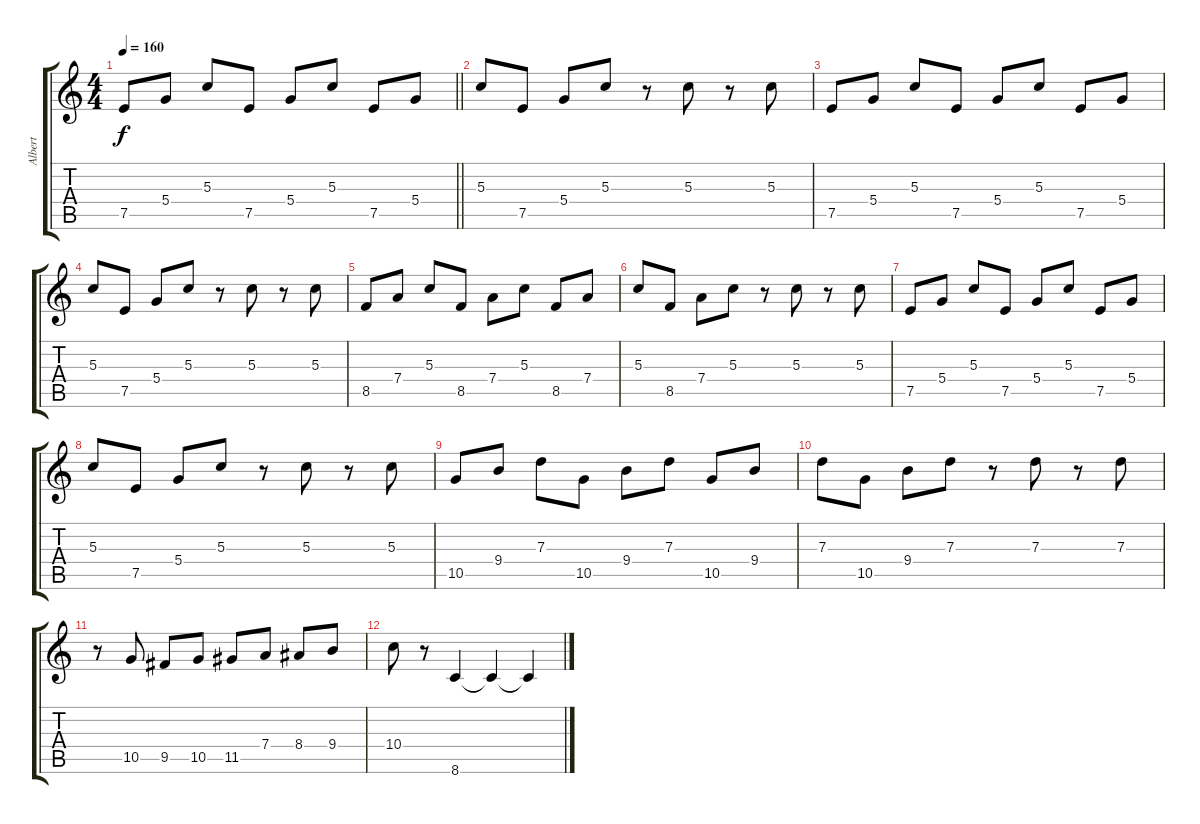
\track ("Albert " "Albert ") {instrument electricguitarmuted}
\staff {score tabs}
\tuning (E4 B3 G3 D3 A2 E2) {hide}
\ts (4 4)
\tempo 160
\clef g2
\barLineRight lightlight
\ks c
7.5.8{dy f} 5.4.8 5.3.8 7.5.8 5.4.8 5.3.8 7.5.8 5.4.8 |
5.3.8 7.5.8 5.4.8 5.3.8 r.8 5.3.8 r.8 5.3.8 |
7.5.8 5.4.8 5.3.8 7.5.8 5.4.8 5.3.8 7.5.8 5.4.8 |
5.3.8 7.5.8 5.4.8 5.3.8 r.8 5.3.8 r.8 5.3.8 |
8.5.8 7.4.8 5.3.8 8.5.8 7.4.8 5.3.8 8.5.8 7.4.8 |
5.3.8 8.5.8 7.4.8 5.3.8 r.8 5.3.8 r.8 5.3.8 |
7.5.8 5.4.8 5.3.8 7.5.8 5.4.8 5.3.8 7.5.8 5.4.8 |
5.3.8 7.5.8 5.4.8 5.3.8 r.8 5.3.8 r.8 5.3.8 |
10.5.8 9.4.8 7.3.8 10.5.8 9.4.8 7.3.8 10.5.8 9.4.8 |
7.3.8 10.5.8 9.4.8 7.3.8 r.8 7.3.8 r.8 7.3.8 |
r.8 10.5.8 9.5.8 10.5.8 11.5.8 7.4.8 8.4.8 9.4.8 |
10.4.8 r.8 8.6.4 8.6{t}.4 8.6{t}.4
